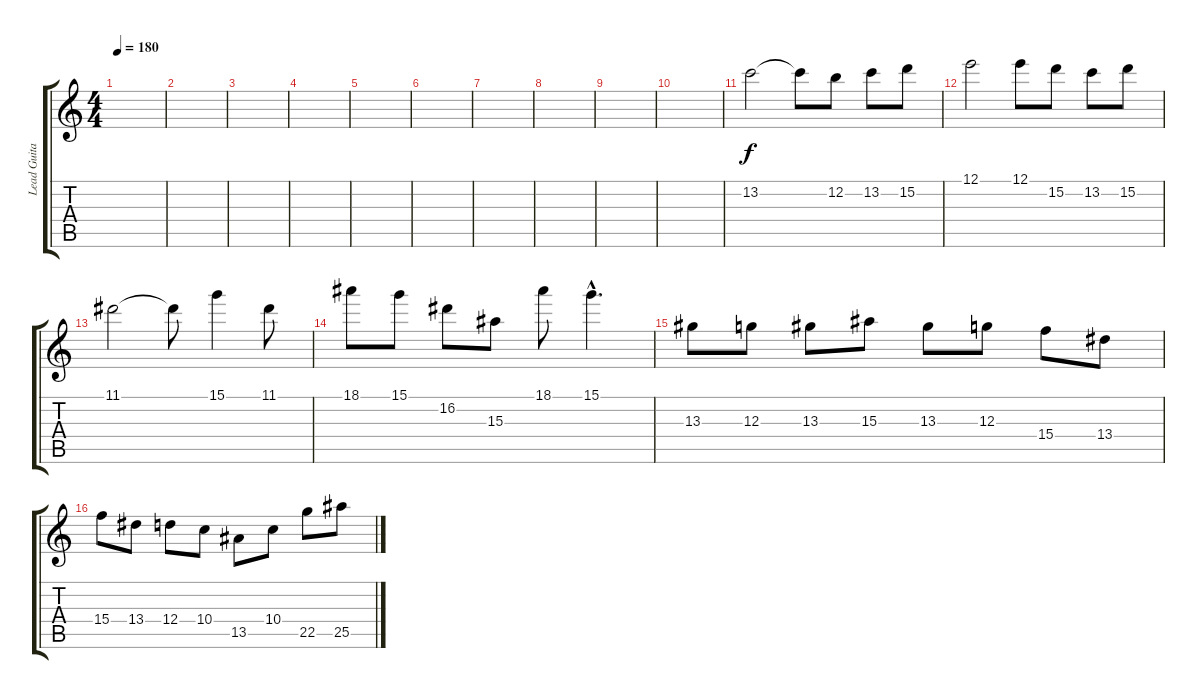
\track ("Lead Guitar" "Lead Guita") {instrument overdrivenguitar}
\staff {score tabs}
\tuning (E4 B3 G3 D3 A2 E2) {hide}
\ts (4 4)
\tempo 180
\clef g2
\ks c
|
|
|
|
|
|
|
|
|
|
13.2.2 13.2{t}.8 12.2.8 13.2.8 15.2.8 |
12.1.2 12.1.8 15.2.8 13.2.8 15.2.8 |
11.1.2 11.1{t}.8 15.1.4 11.1.8 |
18.1.8 15.1.8 16.2.8 15.3.8 18.1.8 15.1{hac}.4{d} |
13.3.8 12.3.8 13.3.8 15.3.8 13.3.8 12.3.8 15.4.8 13.4.8 |
15.4.8 13.4.8 12.4.8 10.4.8 13.5.8 10.4.8 22.5.8 25.5.8
